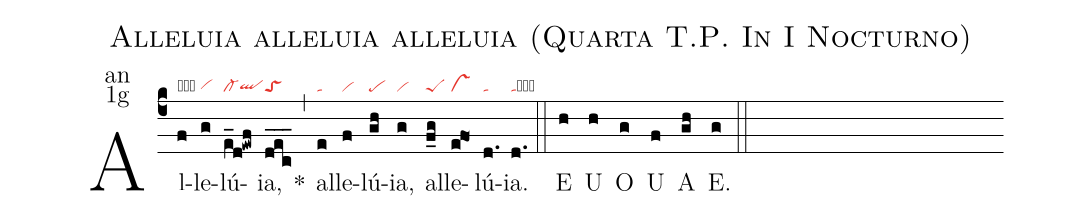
name:Alleluia alleluia alleluia (Quarta T.P. In I Nocturno);
office-part:an;
mode:1g;
nabc-lines:1;
%%
(c4) Al(f|obvi)le(g|vihg)lú(e_d!ewf|cl-qlhg)ia,(dec___|toS) <sp>*</sp>(,) al(e|ta)le(f|vi)lú(gh|pe)ia,(g|vi) al(f_g|peS)le(efO1|vs)lú(d.|ta)ia.(d.|tacb) (::)
<eu>E(h) U(h) O(g) U(f) A(gh) E.(g) </eu>(::)
